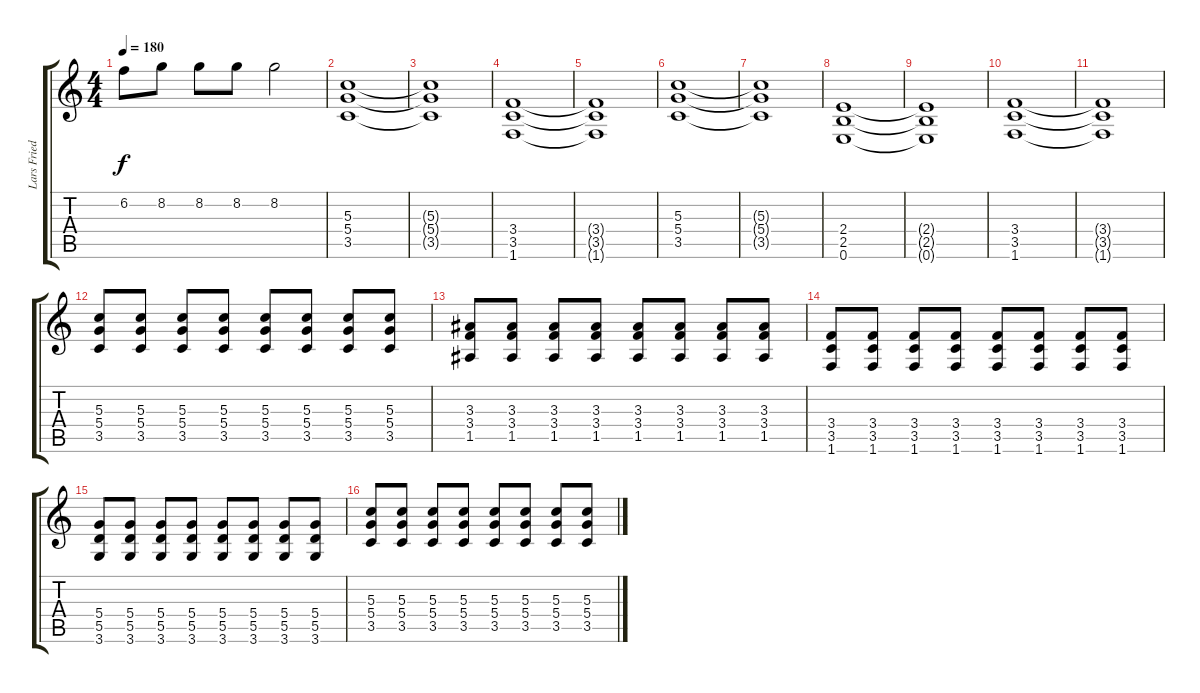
\track ("Lars Friedriksen" "Lars Fried") {instrument overdrivenguitar}
\staff {score tabs}
\tuning (E4 B3 G3 D3 A2 E2) {hide}
\ts (4 4)
\tempo 180
\clef g2
\ks c
6.2.8{dy f} 8.2.8 8.2.8 8.2.8 8.2.2 |
(5.3 5.4 3.5).1{volume 9} |
(5.3{t} 5.4{t} 3.5{t}).1 |
(3.4 3.5 1.6).1 |
(3.4{t} 3.5{t} 1.6{t}).1 |
(5.3 5.4 3.5).1 |
(5.3{t} 5.4{t} 3.5{t}).1 |
(2.4 2.5 0.6).1 |
(2.4{t} 2.5{t} 0.6{t}).1 |
(3.4 3.5 1.6).1 |
(3.4{t} 3.5{t} 1.6{t}).1 |
(5.3 5.4 3.5).8 (5.3 5.4 3.5).8 (5.3 5.4 3.5).8 (5.3 5.4 3.5).8 (5.3 5.4 3.5).8 (5.3 5.4 3.5).8 (5.3 5.4 3.5).8 (5.3 5.4 3.5).8 |
(3.3 3.4 1.5).8 (3.3 3.4 1.5).8 (3.3 3.4 1.5).8 (3.3 3.4 1.5).8 (3.3 3.4 1.5).8 (3.3 3.4 1.5).8 (3.3 3.4 1.5).8 (3.3 3.4 1.5).8 |
(3.4 3.5 1.6).8 (3.4 3.5 1.6).8 (3.4 3.5 1.6).8 (3.4 3.5 1.6).8 (3.4 3.5 1.6).8 (3.4 3.5 1.6).8 (3.4 3.5 1.6).8 (3.4 3.5 1.6).8 |
(5.4 5.5 3.6).8 (5.4 5.5 3.6).8 (5.4 5.5 3.6).8 (5.4 5.5 3.6).8 (5.4 5.5 3.6).8 (5.4 5.5 3.6).8 (5.4 5.5 3.6).8 (5.4 5.5 3.6).8 |
(5.3 5.4 3.5).8 (5.3 5.4 3.5).8 (5.3 5.4 3.5).8 (5.3 5.4 3.5).8 (5.3 5.4 3.5).8 (5.3 5.4 3.5).8 (5.3 5.4 3.5).8 (5.3 5.4 3.5).8
